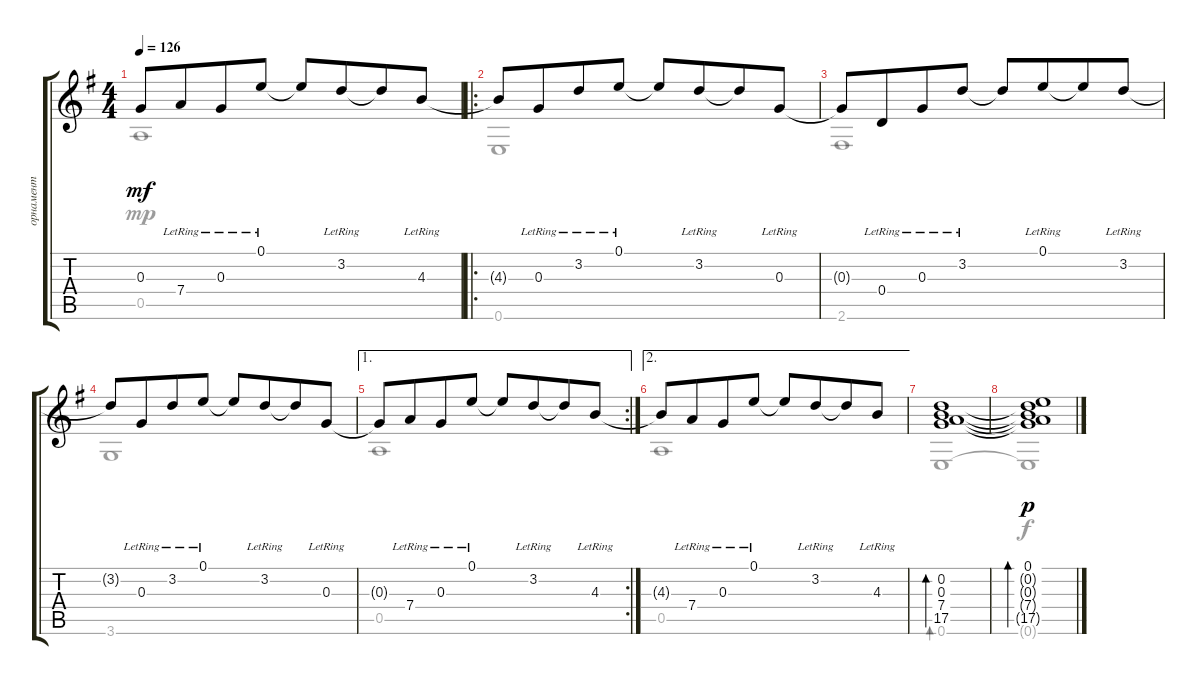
\track ("орнамент" "орнамент") {instrument electricguitarjazz}
\staff {score tabs}
\tuning (E4 B3 G3 D3 A2 E2) {hide}
\voice
\ts (4 4)
\tempo 126
\clef g2
\ks eminor
0.3{t}.8{dy mf} 7.4{lr}.8{beam merge} 0.3{lr}.8 0.1{lr}.8 0.1{t}.8 3.2{lr}.8{beam merge} 3.2{t}.8 4.3{lr}.8 |
\ro
4.3{t}.8 0.3{lr}.8{beam merge} 3.2{lr}.8 0.1{lr}.8 0.1{t}.8 3.2{lr}.8{beam merge} 3.2{t}.8 0.3{lr}.8 |
0.3{t}.8 0.4{lr}.8{beam merge} 0.3{lr}.8 3.2{lr}.8 3.2{t}.8 0.1{lr}.8{beam merge} 0.1{t}.8 3.2{lr}.8 |
3.2{t}.8 0.3{lr}.8{beam merge} 3.2{lr}.8 0.1{lr}.8 0.1{t}.8 3.2{lr}.8{beam merge} 3.2{t}.8 0.3{lr}.8 |
\ae 1
\rc 2
0.3{t}.8 7.4{lr}.8{beam merge} 0.3{lr}.8 0.1{lr}.8 0.1{t}.8 3.2{lr}.8{beam merge} 3.2{t}.8 4.3{lr}.8 |
\ae 2
4.3{t}.8 7.4{lr}.8{beam merge} 0.3{lr}.8 0.1{lr}.8 0.1{t}.8 3.2{lr}.8{beam merge} 3.2{t}.8 4.3{lr}.8 |
(0.2 0.3 7.4 17.5).1{bd 240} |
(0.1 0.2{t} 0.3{t} 7.4{t} 17.5{t}).1{bd 240 dy p}
\voice
\clef g2
\ottava regular
\simile none
\ks eminor
0.5.1{dy mp} |
0.6.1 |
2.6.1 |
3.6.1 |
0.5.1 |
0.5.1 |
0.6.1{bd 120} |
0.6{t}.1{dy f}
